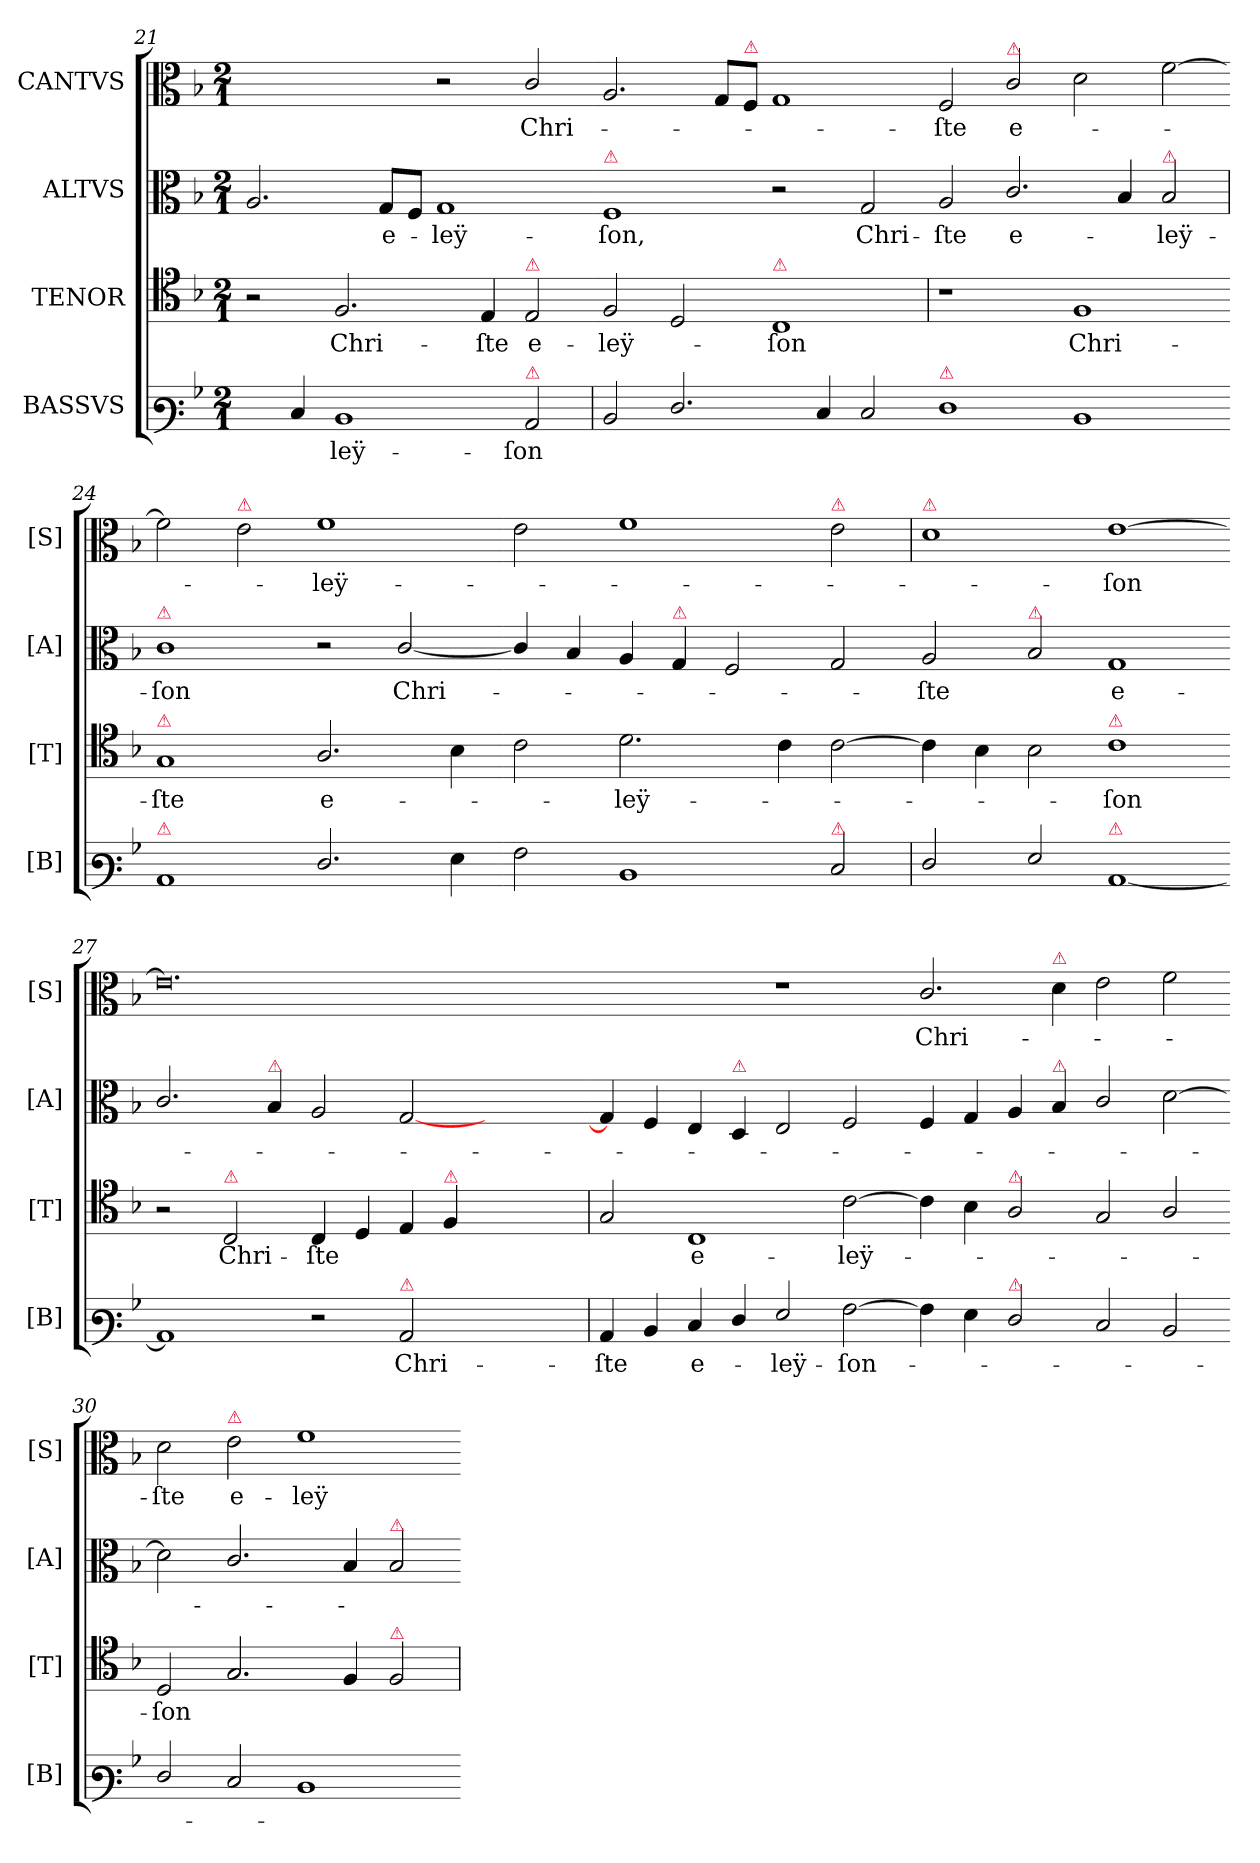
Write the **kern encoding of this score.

**kern	**text	**kern	**text	**kern	**text	**kern	**text
*part4	*part4	*part3	*part3	*part2	*part2	*part1	*part1
*staff4	*staff4	*staff3	*staff3	*staff2	*staff2	*staff1	*staff1
*I"BASSVS	*	*I"TENOR	*	*I"ALTVS	*	*I"CANTVS	*
*I'[B]	*	*I'[T]	*	*I'[A]	*	*I'[S]	*
*clefF3	*	*clefC4	*	*clefC3	*	*clefC3	*
*k[b-]	*	*k[b-]	*	*k[b-]	*	*k[b-]	*
*M2/1	*	*M2/1	*	*M2/1	*	*M2/1	*
=21	=21	=21	=21	=21	=21	=21	=21
4ryy	.	2r	.	2.A/	.	1ryy	.
4E/	.	.	.	.	.	.	.
!	!	!	!LO:LY:i	!	!	!	!
1D	-leÿ-	2.F/	Chri-	.	.	.	.
.	.	.	.	8G/L	e-	.	.
.	.	.	.	8F/J	.	.	.
.	.	.	.	1G	-leÿ-	2r	.
!	!	!	!LO:LY:i	!	!	!	!
.	.	4E/	-ſte	.	.	.	.
!	!	!LO:TX:a:color=crimson:t=⚠	!	!	!	!	!
!LO:TX:a:color=crimson:t=⚠	!	!	!	!	!	!	!
!	!	!	!LO:LY:i	!	!	!	!LO:LY:i
2C/	-ſon	2E/	e-	.	.	2c/	Chri-
=22	=22-	=22-	=22-	=22-	=22-	=22-	=22-
!	!	!	!	!LO:TX:a:color=crimson:t=⚠	!	!	!
!	!	!	!LO:LY:i	!	!	!	!
2D/	.	2F/	-leÿ-	1F	-ſon,	2.A/	.
2.F/	.	2D/	.	.	.	.	.
.	.	.	.	.	.	8G/L	.
!	!	!	!	!	!	!LO:TX:a:color=crimson:t=⚠	!
.	.	.	.	.	.	8F/J	.
!	!	!LO:TX:a:color=crimson:t=⚠	!	!	!	!	!
!	!	!	!LO:LY:i	!	!	!	!
.	.	1C	-ſon	2r	.	1G	.
4E/	.	.	.	.	.	.	.
!	!	!	!	!	!LO:LY:i	!	!
2E/	.	.	.	2G/	Chri-	.	.
=23-	=23-	=23	=23-	=23-	=23-	=23-	=23-
!LO:TX:a:color=crimson:t=⚠	!	!	!	!	!	!	!
!	!	!	!	!	!LO:LY:i	!	!LO:LY:i
1F	.	1r	.	2A/	-ſte	2F/	-ſte
!	!	!	!	!	!	!LO:TX:a:color=crimson:t=⚠	!
!	!	!	!	!	!LO:LY:i	!	!LO:LY:i
.	.	.	.	2.c/	e-	2c/	e-
!	!	!	!LO:LY:i	!	!	!	!
1D	.	1F	Chri-	.	.	2d\	.
.	.	.	.	4B-/	.	.	.
!	!	!	!	!LO:TX:a:color=crimson:t=⚠	!	!	!
!	!	!	!	!	!LO:LY:i	!	!
.	.	.	.	2B-/	-leÿ-	[2f\	.
=24-	=24-	=24-	=24-	=24	=24-	=24-	=24-
!	!	!	!	!LO:TX:a:color=crimson:t=⚠	!	!	!
!	!	!LO:TX:a:color=crimson:t=⚠	!	!	!	!	!
!LO:TX:a:color=crimson:t=⚠	!	!	!	!	!	!	!
!	!	!	!LO:LY:i	!	!LO:LY:i	!	!
1C	.	1G	-ſte	1c	-ſon	2f\]	.
!	!	!	!	!	!	!LO:TX:a:color=crimson:t=⚠	!
.	.	.	.	.	.	2e\	.
!	!	!	!LO:LY:i	!	!	!	!LO:LY:i
2.F/	.	2.A/	e-	2r	.	1f	-leÿ-
!	!	!	!	!	!LO:LY:i	!	!
.	.	.	.	[2c/	Chri-	.	.
4G\	.	4B-\	.	.	.	.	.
=25-	=25-	=25-	=25-	=25-	=25-	=25-	=25-
2A\	.	2c\	.	4c/]	.	2e\	.
.	.	.	.	4B-/	.	.	.
!	!	!	!LO:LY:i	!	!	!	!
1D	.	2.d\	-leÿ-	4A/	.	1f	.
!	!	!	!	!LO:TX:a:color=crimson:t=⚠	!	!	!
.	.	.	.	4G/	.	.	.
.	.	.	.	2F/	.	.	.
.	.	4c\	.	.	.	.	.
!	!	!	!	!	!	!LO:TX:a:color=crimson:t=⚠	!
!LO:TX:a:color=crimson:t=⚠	!	!	!	!	!	!	!
2E/	.	[2c\	.	2G/	.	2e\	.
=26	=26	=26-	=26	=26-	=26	=26	=26
!	!	!	!	!	!	!LO:TX:a:color=crimson:t=⚠	!
!	!	!	!	!	!LO:LY:i	!	!
2F/	.	4c\]	.	2A/	-ſte	1d	.
.	.	4B-\	.	.	.	.	.
!	!	!	!	!LO:TX:a:color=crimson:t=⚠	!	!	!
2G/	.	2B-\	.	2B-/	.	.	.
!	!	!LO:TX:a:color=crimson:t=⚠	!	!	!	!	!
!LO:TX:a:color=crimson:t=⚠	!	!	!	!	!	!	!
!	!	!	!LO:LY:i	!	!LO:LY:i	!	!LO:LY:i
[1C	.	1c	-ſon	1G	e-	[1e	-ſon
=27-	=27-	=27-	=27-	=27-	=27-	=27-	=27-
1C]	.	2r	.	2.c/	.	0.e]	.
!	!	!LO:TX:a:color=crimson:t=⚠	!	!	!	!	!
!	!	!	!LO:LY:i	!	!	!	!
.	.	2C/	Chri-	.	.	.	.
!	!	!	!	!LO:TX:a:color=crimson:t=⚠	!	!	!
.	.	.	.	4B-/	.	.	.
!	!	!	!LO:LY:i	!	!	!	!
2r	.	4C/	-ſte	2A/	.	.	.
.	.	4D/	.	.	.	.	.
!LO:TX:a:color=crimson:t=⚠	!	!	!	!	!	!	!
2C/	Chri-	4E/	.	[2G/	.	.	.
!	!	!LO:TX:a:color=crimson:t=⚠	!	!	!	!	!
.	.	4F/	.	.	.	.	.
1ryy	.	1ryy	.	1ryy	.	.	.
=28	=28-	=28	=28-	=28-	=28-	=28-	=28-
4C/	-ſte	2G/	.	4G/]	.	1ryy	.
4D/	.	.	.	4F/	.	.	.
!	!	!	!LO:LY:i	!	!	!	!
4E/	e-	1C	e-	4E/	.	.	.
!	!	!	!	!LO:TX:a:color=crimson:t=⚠	!	!	!
4F/	.	.	.	4D/	.	.	.
2G/	-leÿ-	.	.	2E/	.	1r	.
!	!	!	!LO:LY:i	!	!	!	!
[2A\	-ſon-	[2c\	-leÿ-	2F/	.	.	.
=29-	=29-	=29-	=29-	=29-	=29-	=29-	=29-
!	!	!	!	!	!	!	!LO:LY:i
4A\]	.	4c\]	.	4F/	.	2.c/	Chri-
4G\	.	4B-\	.	4G/	.	.	.
!	!	!LO:TX:a:color=crimson:t=⚠	!	!	!	!	!
!LO:TX:a:color=crimson:t=⚠	!	!	!	!	!	!	!
2F/	.	2A/	.	4A/	.	.	.
!	!	!	!	!	!	!LO:TX:a:color=crimson:t=⚠	!
!	!	!	!	!LO:TX:a:color=crimson:t=⚠	!	!	!
.	.	.	.	4B-/	.	4d\	.
2E/	.	2G/	.	2c/	.	2e\	.
2D/	.	2A/	.	[2d\	.	2f\	.
=30-	=30-	=30-	=30-	=30-	=30-	=30-	=30-
!	!	!	!LO:LY:i	!	!	!	!LO:LY:i
2F/	.	2D/	-ſon	2d\]	.	2d\	-ſte
!	!	!	!	!	!	!LO:TX:a:color=crimson:t=⚠	!
!	!	!	!	!	!	!	!LO:LY:i
2E/	.	2.G/	.	2.c/	.	2e\	e-
!	!	!	!	!	!	!	!LO:LY:i
1D	.	.	.	.	.	1f	-leÿ-
.	.	4F/	.	4B-/	.	.	.
!	!	!	!	!LO:TX:a:color=crimson:t=⚠	!	!	!
!	!	!LO:TX:a:color=crimson:t=⚠	!	!	!	!	!
.	.	2F/	.	2B-/	.	.	.
=-	=-	=	=-	=-	=-	=-	=-
*-	*-	*-	*-	*-	*-	*-	*-
